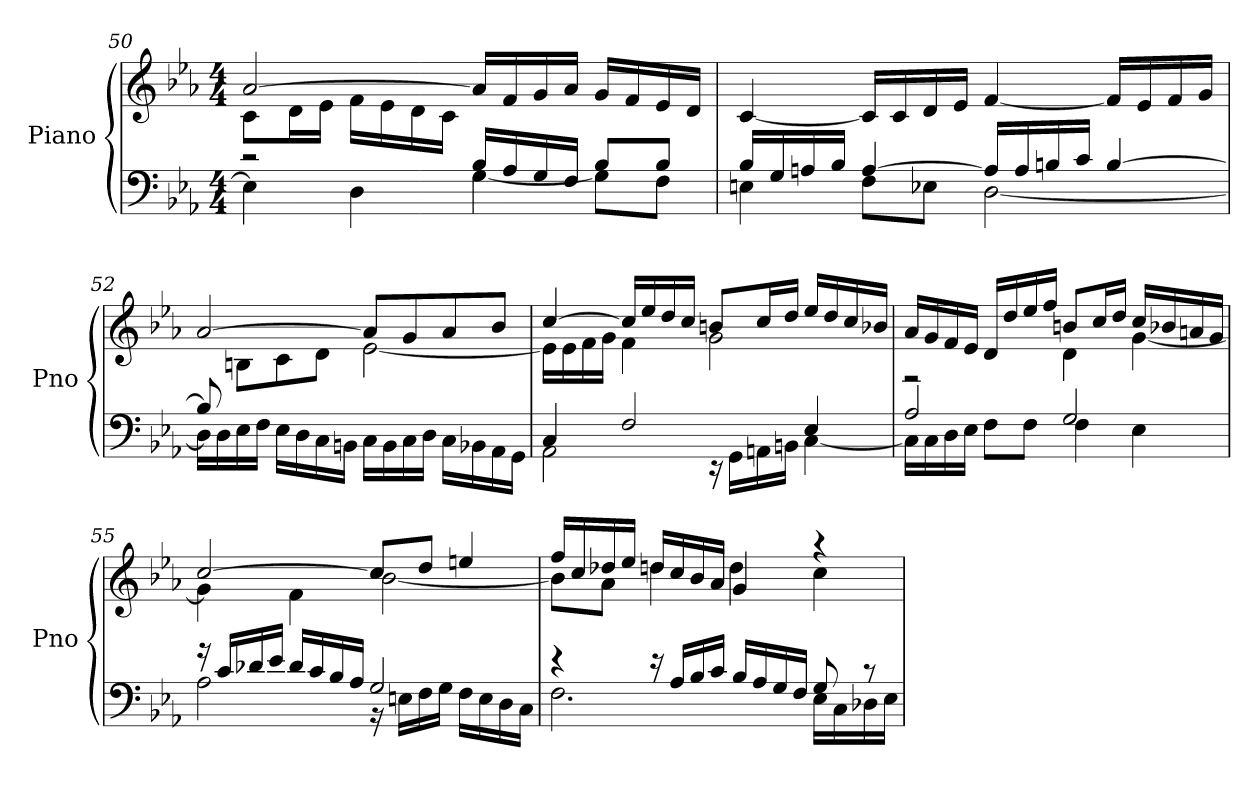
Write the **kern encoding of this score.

**kern	**kern
*part1	*part1
*staff2	*staff1
*I"Piano	*
*I'Pno	*
!!LO:LB:g=z
*clefF4	*clefG2
*k[b-e-a-]	*k[b-e-a-]
*E-:	*E-:
*M4/4	*M4/4
=50	=50
*^	*^
2r	4E-\]	[2a-/	8c\L
.	.	.	16d\L
.	.	.	16e-\JJ
.	4D\	.	16f\LL
.	.	.	16e-\
.	.	.	16d\
.	.	.	16c\JJ
16B-/LL	[4G\	16a-/LL]	2ryy
16A-/	.	16f/	.
16G/	.	16g/	.
16F/JJ	.	16a-/JJ	.
8B-/L	8GL]	16gLL	.
.	.	16f/	.
8B-/J	8F\J	16e-/	.
.	.	16d/JJ	.
=51	=51	=51	=51
16B-/LL	4En\	[4c/	2ryy
16G/	.	.	.
16An/	.	.	.
16B-/JJ	.	.	.
[4A/	8F\L	16c/LL]	.
.	.	16c/	.
.	8E-X\J	16d/	.
.	.	16e-/JJ	.
16A/LL]	[2D\	[4f/	2ryy
16A/	.	.	.
16Bn/	.	.	.
16c/JJ	.	.	.
[4B/	.	16f/LL]	.
.	.	16e-/	.
.	.	16f/	.
.	.	16g/JJ	.
=52	=52	=52	=52
8B/]	16DLL]	[2a-/	8ryy
.	16D\	.	.
8ryy	16E-\	.	8BnL
.	16F\JJ	.	.
8ryy	16E-\LL	.	8c\
.	16D\	.	.
8ryy	16C\	.	8d\J
.	16BBn\JJ	.	.
2ryy	16CLL	8a-L]	[2e-\
.	16BB\	.	.
.	16C\	8g/	.
.	16D\JJ	.	.
.	16C\LL	8a-/	.
.	16BB-X\	.	.
.	16AA-\	8b-/J	.
.	16GG\JJ	.	.
!!LO:LB:g=z	!!
=53	=53	=53	=53
4C/	2AA-\	[4cc/	16e-LL]
.	.	.	16e-\
.	.	.	16f\
.	.	.	16g\JJ
2F/	.	16cc/LL]	4f\
.	.	16ee-/	.
.	.	16dd/	.
.	.	16cc/JJ	.
.	16r	8bnL	2g\
.	16GG\LL	.	.
.	16AAn\	16cc/L	.
.	16BBn\JJ	16dd/JJ	.
4E-/	[4C\	16ee-/LL	.
.	.	16dd/	.
.	.	16cc	.
.	.	16b-X/JJ	.
=54	=54	=54	=54
2A-/	16C\LL]	16a-/LL	2r
.	16C\	16g/	.
.	16D\	16f/	.
.	16E-\JJ	16e-/JJ	.
.	8F\L	16dLL	.
.	.	16dd/	.
.	8F\J	16ee-/	.
.	.	16ff/JJ	.
2G/	4F\	8bn/L	4d\
.	.	16cc/L	.
.	.	16dd/JJ	.
.	4E-\	16ccLL	[4g\
.	.	16b-X/	.
.	.	16an/	.
.	.	16g/JJ	.
=55	=55	=55	=55
16r	2A-\	[2cc/	4g\]
16c/LL	.	.	.
16d-X/	.	.	.
16e-/JJ	.	.	.
16d-/LL	.	.	4f\
16c/	.	.	.
16B-/	.	.	.
16A-/JJ	.	.	.
2G/	16r	8cc/L]	[2b-\
.	16EnLL	.	.
.	16F\	8dd/J	.
.	16G\JJ	.	.
.	16FLL	4een/	.
.	16E\	.	.
.	16D\	.	.
.	16C\JJ	.	.
!!LO:LB:g=z	!!
=56	=56	=56	=56
4r	2.F\	16ff/LL	8b-\L]
.	.	16cc/	.
.	.	16dd-X/	8a-\J
.	.	16ee-/JJ	.
16r	.	16dd-LL	4dd\
16A-/LL	.	16cc	.
16B-/	.	16b-	.
16c/JJ	.	16a-JJ	.
16B-/LL	.	4g/	4dd\
16A-/	.	.	.
16G/	.	.	.
16F/JJ	.	.	.
8G/	16E-\LL	4r	4cc\
.	16C\	.	.
8r	16D-X\	.	.
.	16E-\JJ	.	.
*v	*v	*	*
*	*v	*v
=	=
*-	*-
